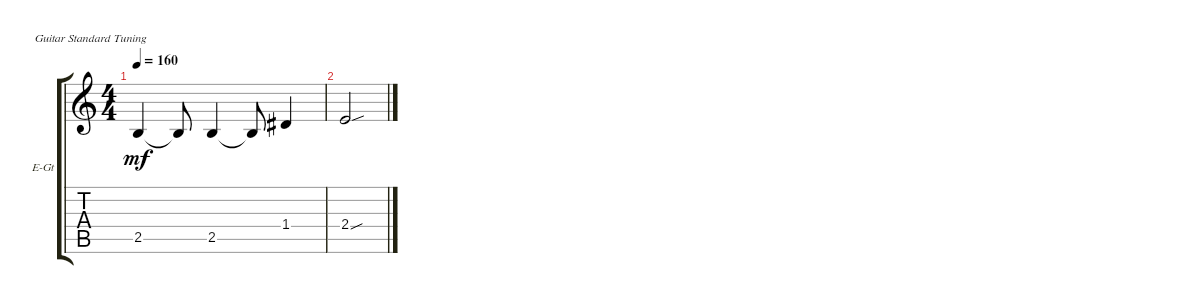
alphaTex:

\defaultSystemsLayout 4
\bracketExtendMode groupsimilarinstruments
\firstSystemTrackNameOrientation horizontal
\otherSystemsTrackNameOrientation horizontal
\track ("Electric Guitar (Clean)" "E-Gt") {instrument electricguitarclean}
\staff {score tabs}
\tuning (E4 B3 G3 D3 A2 E2)
\ts (4 4)
\tempo 160
\clef g2
\ks c
2.5.4{dy mf} 2.5{t}.8 2.5.4 2.5{t}.8 1.4.4 |
2.4{sou}.2
